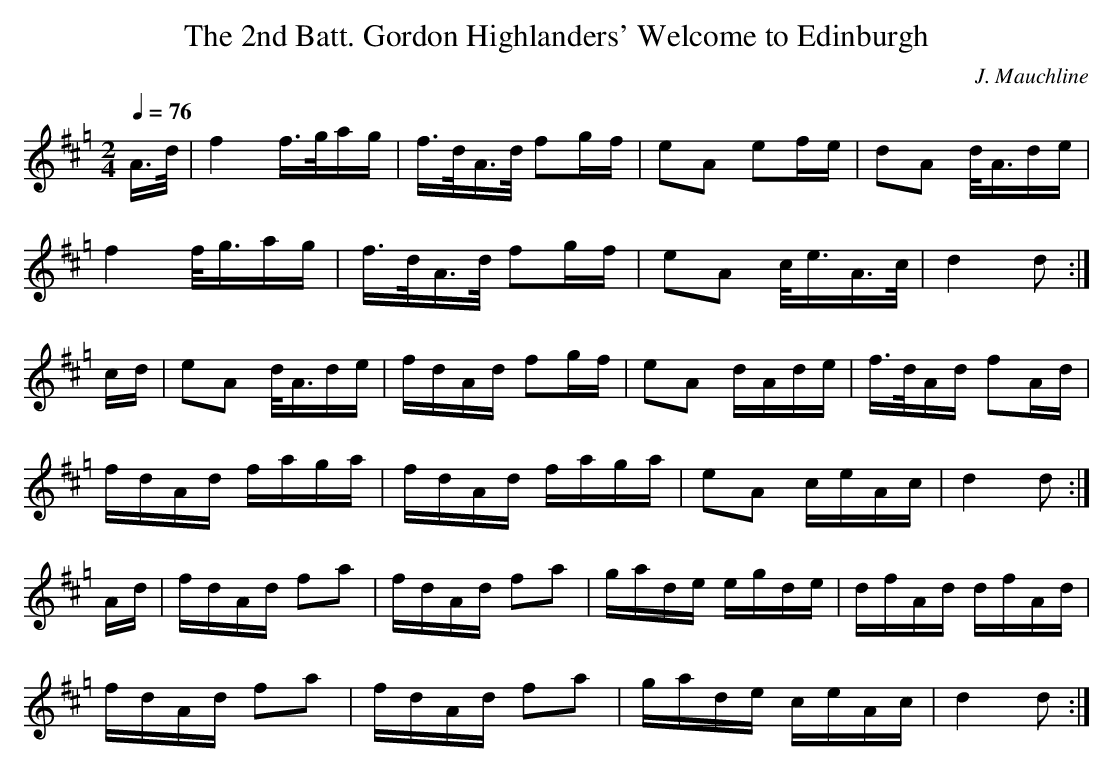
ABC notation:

X:1
T:The 2nd Batt. Gordon Highlanders' Welcome to Edinburgh
C:J. Mauchline
M:2/4
L:1/16
Q:1/4=76
K:Hp
A>d|f4   f>gag|f>dA>d f2gf|e2A2 e2fe  |d2A2  d<Ade|
    f4   f<gag|f>dA>d f2gf|e2A2 c<eA>c|d4    d2  :|
cd |e2A2 d<Ade|fdAd   f2gf|e2A2 dAde  |f>dAd f2Ad |
    fdAd faga |fdAd   faga|e2A2 ceAc  |d4    d2  :|
Ad |fdAd f2a2 |fdAd   f2a2|gade egde  |dfAd  dfAd |
    fdAd f2a2 |fdAd   f2a2|gade ceAc  |d4    d2  :|
